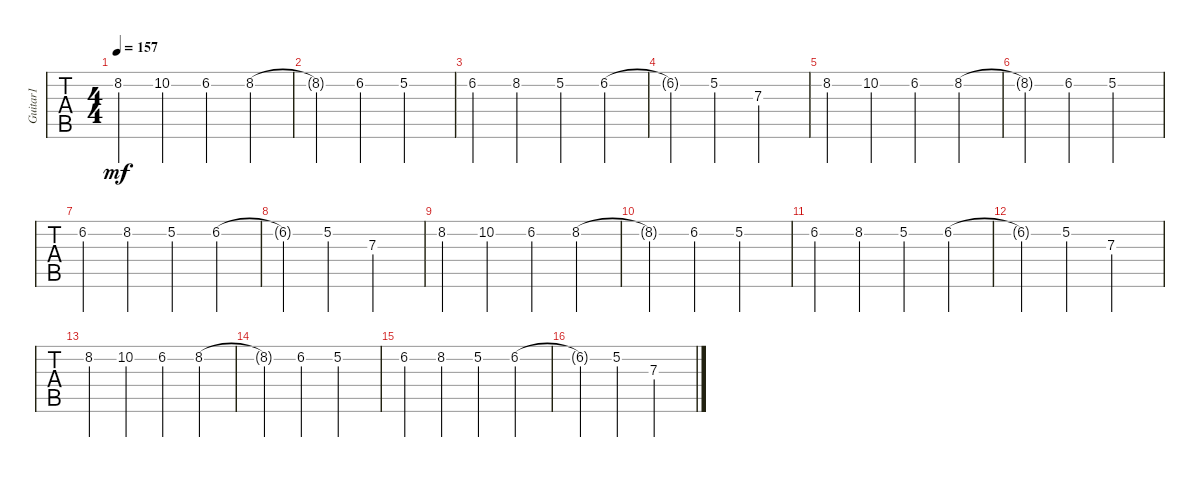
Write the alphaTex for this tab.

\track ("Guitar1" "Guitar1") {instrument overdrivenguitar}
\staff {tabs}
\tuning (E4 B3 G3 D3 A2 D2) {hide}
\ts (4 4)
\tempo 157
\clef g2
\ks c
8.2.4{dy mf} 10.2.4 6.2.4 8.2.4 |
8.2{t}.4 6.2.4 5.2.2 |
6.2.4 8.2.4 5.2.4 6.2.4 |
6.2{t}.4 5.2.4 7.3.2 |
8.2.4 10.2.4 6.2.4 8.2.4 |
8.2{t}.4 6.2.4 5.2.2 |
6.2.4 8.2.4 5.2.4 6.2.4 |
6.2{t}.4 5.2.4 7.3.2 |
8.2.4 10.2.4 6.2.4 8.2.4 |
8.2{t}.4 6.2.4 5.2.2 |
6.2.4 8.2.4 5.2.4 6.2.4 |
6.2{t}.4 5.2.4 7.3.2 |
8.2.4 10.2.4 6.2.4 8.2.4 |
8.2{t}.4 6.2.4 5.2.2 |
6.2.4 8.2.4 5.2.4 6.2.4 |
6.2{t}.4 5.2.4 7.3.2
